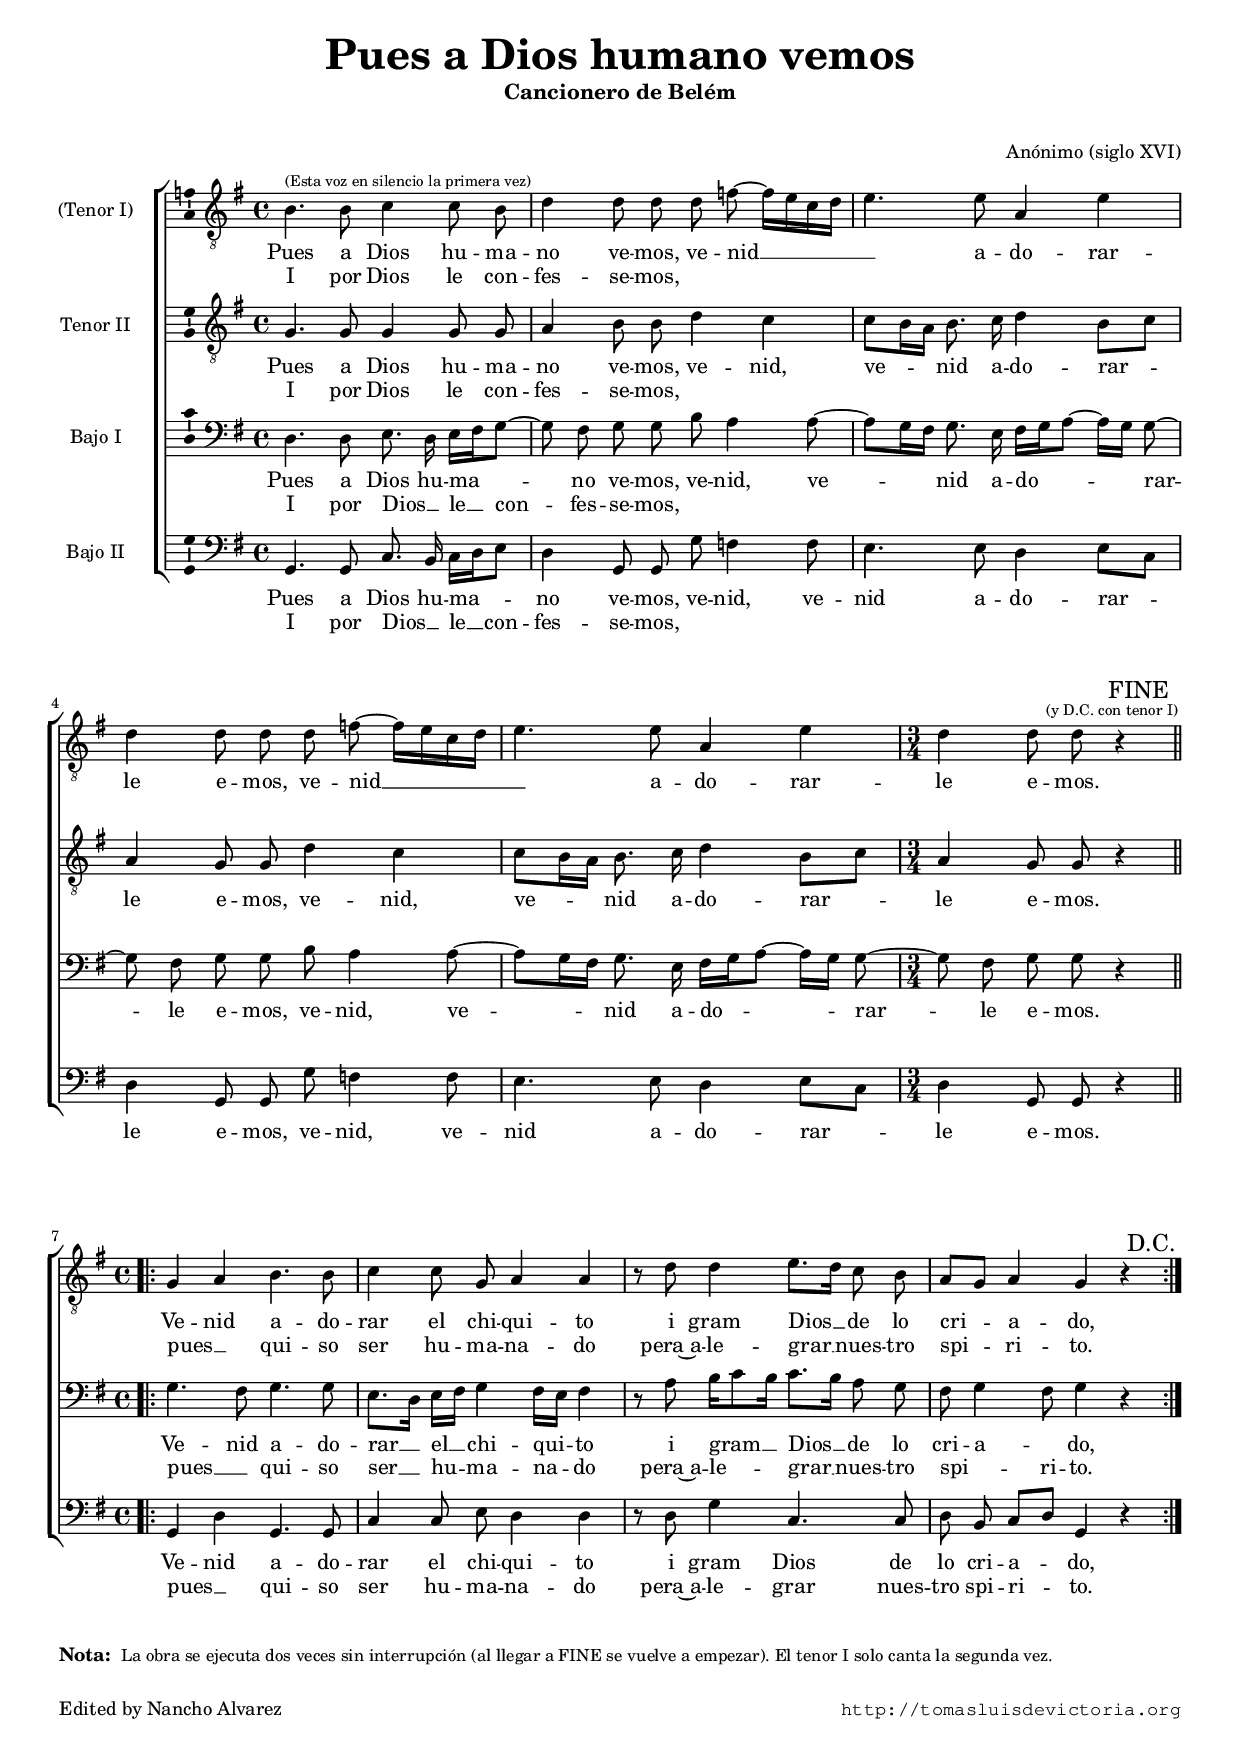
\version "2.18.0"

#(set-default-paper-size "a4")
#(set-global-staff-size 16.4)
#(ly:set-option 'point-and-click #f)
%mobile -s14.5 -i1.6

ss=\once \set suggestAccidentals = ##t
htitle="Pues a Dios humano vemos"
hcomposer="Anonimo"

\header {
	title=\markup{\fontsize #3 "Pues a Dios humano vemos" }
	subtitle="Cancionero de Belém"
        subsubtitle=\markup{\null \vspace #1 }
	composer="Anónimo (siglo XVI)"
        pdfauthor=\composer
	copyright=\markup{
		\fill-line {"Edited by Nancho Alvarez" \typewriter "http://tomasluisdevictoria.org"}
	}
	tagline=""
}

global={\key g \major \time 4/4 \skip 1*5 \time 3/4 \skip 2. \break 
				\time 4/4 \bar ".|:-||" \skip 1*4 \bar ":|." }


cantus={
	b4.^\markup{\smaller \smaller "(Esta voz en silencio la primera vez)"} b8 c'4 c'8 b |
	d'4 d'8 d' d' f' ~ f'16[ e' c' d'] |
	e'4. e'8 a4 e' |
	d' d'8 d' d' f' ~ f'16[ e' c' d'] |
%5
	e'4. e'8 a4 e' |
	d' d'8 d' r4
	\override Score.TimeSignature.break-visibility = ##(#f #t #t)
	\override Score.RehearsalMark.break-visibility = ##(#t #t #f)
        \override Score.RehearsalMark.self-alignment-X = #right
	\mark \markup{\center-column {"        FINE" \smaller \smaller \smaller \smaller "(y D.C. con tenor I)"}}
	R1*4/4 |
	R1*4/4 |
	R1*4/4 |
%10
	R1
	\mark \markup {"D.C."}
}

altus={
	g4. g8 g4 g8 g |
	a4 b8 b d'4 c' |
	c'8[ b16 a] b8. c'16 d'4 b8[ c'] |
	a4 g8 g d'4 c' |
%5
	c'8[ b16 a] b8. c'16 d'4 b8[ c'] |
	a4 g8 g r4 
	g a b4. b8 
	c'4 c'8 g a4 a 
	r8 d' d'4 e'8.[ d'16] c'8 b 
	a[ g] a4 g r 
}

tenor={
	d4. d8 e8. d16 e[ fis g8] ~ |
	g fis g g b a4 a8 ~ |
	a[ g16 fis] g8. e16 fis[ g a8] ~ a16[ g] g8 ~ |
	g fis g g b a4 a8 ~ |
%5
	a[ g16 fis] g8. e16 fis[ g a8] ~ a16[ g] g8 ~ |
	g fis g g r4 
	g4. fis8 g4. g8 
	e8.[ d16] e[ fis] g4 fis16[ e] fis4 
	r8 a b16[ c'8 b16] c'8.[ b16] a8 g 
	fis g4 fis8 g4 r   
}

bassus={
	g,4. g,8 c8. b,16 c[ d e8] |
	d4 g,8 g, g f4 f8 |
	e4. e8 d4 e8[ c] |
	d4 g,8 g, g f4 f8 |
%5
	e4. e8 d4 e8[ c] |
	d4 g,8 g, r4 
	g, d g,4. g,8 
	c4 c8 e d4 d 
	r8 d g4 c4. c8 
	d b, c[ d] g,4 r 
}


textocantus=\lyricmode{
Pues a Dios hu -- ma -- no ve -- mos,
ve -- nid __ _ _ _ _ _ 
a -- do -- rar -- le e -- mos,
ve -- nid __ _ _ _ _ _ 
a -- do -- rar -- le e -- mos.
}
textocantusb=\lyricmode{
I por Dios le con -- fes -- se -- mos,
}

textoaltus=\lyricmode{
Pues a Dios hu -- ma -- no ve -- mos,
ve -- nid,
ve -- _ _ nid a -- do -- rar -- _ le e -- mos,
ve -- nid,
ve -- _ _ nid a -- do -- rar -- _ le e -- mos.
Ve -- nid a -- do -- rar el chi -- qui -- to
i gram Dios __ _ de lo cri -- _ a -- do,
}
textoaltusb=\lyricmode{
I por Dios le con -- fes -- se -- mos,
"  " _ _ _ _ _ _ _ _ _ _ _ _ _ _ _ _ _ _ _ _ _ _ _ _ _ 
pues __ _ qui -- so ser hu -- ma -- na -- do
pera~a -- le -- grar __ _ nues -- tro spi -- _ ri -- to.
}

textotenor=\lyricmode{
Pues a Dios hu -- ma -- _ _ _ no ve -- mos,
ve -- nid,
ve -- _ _ _ nid a -- do -- _ _ _ _ rar -- _ le e -- mos,
ve -- nid,
ve -- _ _ _ nid a -- do -- _ _ _ _ rar -- _ le e -- mos.
Ve -- nid a -- do -- rar __ _ el __ _ chi -- qui -- _ to
i gram __ _ _ Dios __ _ de lo cri -- a -- _ do,
}
textotenorb=\lyricmode{
I por Dios __ _ le __ _ con -- _ fes -- se -- mos,
"  " _ _ _ _ _ _ _ _ _ _ _ _ _ _ _ _ _ _ _ _ _ _ _ _ _ _ _ _ _ _ _ _ _ _ _ 
pues __ _ qui -- so ser __ _ hu -- _ ma -- na -- _ do
pera~a -- le -- _ _ grar __ _ nues -- tro spi -- _ ri -- to.
}

textobassus=\lyricmode{
Pues a Dios hu -- ma -- _ _ no ve -- mos,
ve -- nid, ve -- nid 
a -- do -- rar -- _ le e -- mos,
ve -- nid,
ve -- nid a -- do -- rar -- _ le e -- mos.
Ve -- nid a -- do -- rar el chi -- qui -- to
i gram Dios de lo cri -- a -- _ do,
}
textobassusb=\lyricmode{
I por Dios __ _ le __ _ con -- fes -- se -- mos,
"  " _ _ _ _ _ _ _ _ _ _ _ _ _ _ _ _ _ _ _ _ _ 
pues __ _ qui -- so ser hu -- ma -- na -- do
pera~a -- le -- grar nues -- tro spi -- ri -- _ to.
}



\score {
\new ChoirStaff<<

	\new Staff <<\global
	\new Voice="v1" {
		\set Staff.instrumentName="(Tenor I) " 
		\clef "G_8"
		\cantus }
	\new Lyrics \lyricsto "v1" {\textocantus }
	\new Lyrics \lyricsto "v1" {\textocantusb }
	>>

	
	\new Staff << \global
	\new Voice="v2" {
		\set Staff.instrumentName="Tenor II "
		\clef "G_8" 
		\altus}
	\new Lyrics \lyricsto "v2" {\textoaltus }
	\new Lyrics \lyricsto "v2" {\textoaltusb }
	>>

	
	\new Staff <<\global
	\new Voice="v3" {
		\set Staff.instrumentName="Bajo I "
		\clef "bass"
		\tenor }
	\new Lyrics \lyricsto "v3" {\textotenor }
	\new Lyrics \lyricsto "v3" {\textotenorb }
	>>
	

	\new Staff <<\global
	\new Voice="v4" {
		\set Staff.instrumentName="Bajo II "
		\clef "bass" 
		\bassus }
	\new Lyrics \lyricsto "v4" {\textobassus }
	\new Lyrics \lyricsto "v4" {\textobassusb }
	>>
	
>>

\layout{ 
	\context {\Lyrics 
		\override VerticalAxisGroup.staff-affinity = #UP
		\override VerticalAxisGroup.nonstaff-relatedstaff-spacing =
			#'((basic-distance . 0) (minimum-distance . 0) (padding . 1))
		\override LyricText.font-size = #1.2
		\override LyricHyphen.minimum-distance = #0.5
	}
	\context {\Score 
		tempoHideNote = ##t
		\override BarNumber.padding = #2 
	}
	\context {\Voice 
		melismaBusyProperties = #'()
		autoBeaming = ##f
	}
	\context {\Staff 
                \RemoveEmptyStaves
                %\override VerticalAxisGroup.remove-first = ##t
		\override VerticalAxisGroup.staff-staff-spacing =
			#'((basic-distance . 12) (minimum-distance . 0) (padding . 1))
		\consists Ambitus_engraver 
		\override LigatureBracket.padding = #1
	}
}

%\midi { \mtempo }

}


\markup{\bold "Nota: " \smaller "La obra se ejecuta dos veces sin interrupción (al llegar a FINE se vuelve a empezar). El tenor I solo canta la segunda vez."} %notablet

\paper{
	evenHeaderMarkup=\markup  \fill-line { \fromproperty #'page:page-number-string \htitle \hcomposer }
	oddHeaderMarkup= \markup  \fill-line { \on-the-fly #not-first-page \hcomposer \on-the-fly #not-first-page \htitle \on-the-fly #not-first-page \fromproperty #'page:page-number-string }
	%system-count=20
	page-count = 1
	ragged-last-bottom = ##f
	indent=1.8\cm
	system-system-spacing =
	#'((basic-distance . 20) (minimum-distance . 0) (padding . 5))
	top-system-spacing = % header
	#'((basic-distance . 9) (minimum-distance . 0) (padding . 0))
	last-bottom-spacing = % footer
	#'((basic-distance . 6) (minimum-distance . 0) (padding . 0))
	markup-system-spacing.padding = #1.5
       score-markup-spacing.basic-distance = #10
}
